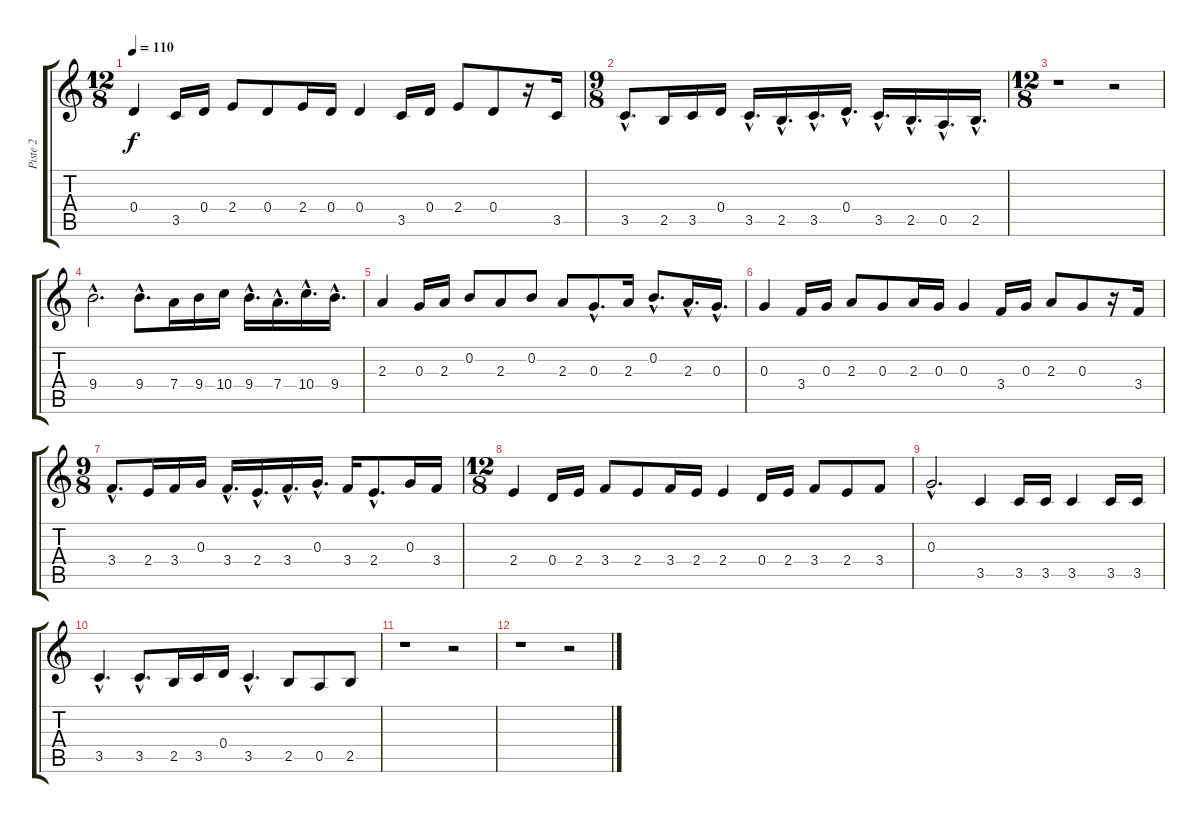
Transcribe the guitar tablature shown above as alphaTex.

\track ("Piste 2" "Piste 2") {instrument acousticguitarnylon}
\staff {score tabs}
\tuning (E4 B3 G3 D3 A2 E2) {hide}
\ts (12 8)
\tempo 110
\clef g2
\ks c
0.4.4{dy f} 3.5.16 0.4.16 2.4.8 0.4.8 2.4.16 0.4.16 0.4.4 3.5.16 0.4.16 2.4.8 0.4.8 r.16 3.5.16 |
\ts (9 8)
3.5{hac}.8{d} 2.5.16 3.5.16 0.4.16 3.5{hac}.16{d} 2.5{hac}.16{d} 3.5{hac}.16{d} 0.4{hac}.16{d} 3.5{hac}.16{d} 2.5{hac}.16{d} 0.5{hac}.16{d} 2.5{hac}.16{d} |
\ts (12 8)
r.1 r.2 |
9.4{hac}.2{d} 9.4{hac}.8{d} 7.4.16 9.4.16 10.4.16 9.4{hac}.16{d} 7.4{hac}.16{d} 10.4{hac}.16{d} 9.4{hac}.16{d} |
2.3.4 0.3.16 2.3.16 0.2.8 2.3.8 0.2.8 2.3.8 0.3{hac}.8{d} 2.3.16 0.2{hac}.8{d} 2.3{hac}.16{d} 0.3{hac}.16{d} |
0.3.4 3.4.16 0.3.16 2.3.8 0.3.8 2.3.16 0.3.16 0.3.4 3.4.16 0.3.16 2.3.8 0.3.8 r.16 3.4.16 |
\ts (9 8)
3.4{hac}.8{d} 2.4.16 3.4.16 0.3.16 3.4{hac}.16{d} 2.4{hac}.16{d} 3.4{hac}.16{d} 0.3{hac}.16{d} 3.4.16 2.4{hac}.8{d} 0.3.16 3.4.16 |
\ts (12 8)
2.4.4 0.4.16 2.4.16 3.4.8 2.4.8 3.4.16 2.4.16 2.4.4 0.4.16 2.4.16 3.4.8 2.4.8 3.4.8 |
0.3{hac}.2{d} 3.5.4 3.5.16 3.5.16 3.5.4 3.5.16 3.5.16 |
3.5{hac}.4{d} 3.5{hac}.8{d} 2.5.16 3.5.16 0.4.16 3.5{hac}.4{d} 2.5.8 0.5.8 2.5.8 |
r.1 r.2 |
r.1 r.2
